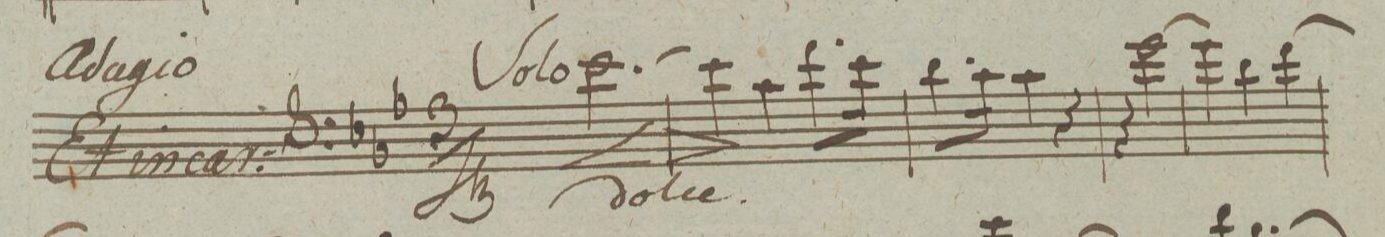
**kern	**dynam
*I"Fagotto Primo	*
*clefF4	*
*k[b-e-a-]	*
*met(c|)	*
*M3/4	*
[2.e-\	<[
=68	=68
4e-\]	>
4c\	]
8.f\L	.
16e-\Jk	.
=69	=69
8.d\L	.
16c\Jk	.
4c\	.
4r	.
=70	=70
4r	.
[2g\	.
=71	=71
4g\]	.
4d\	.
[4f\	.
=72	=72
*-	*-
